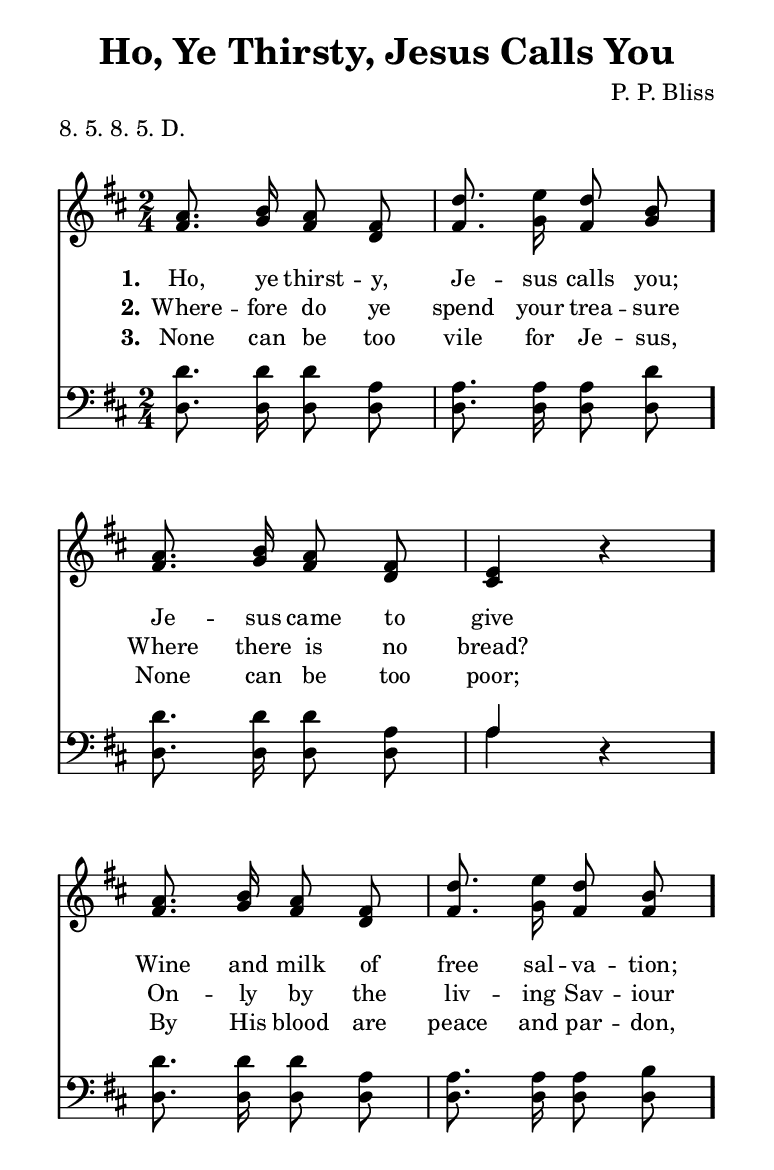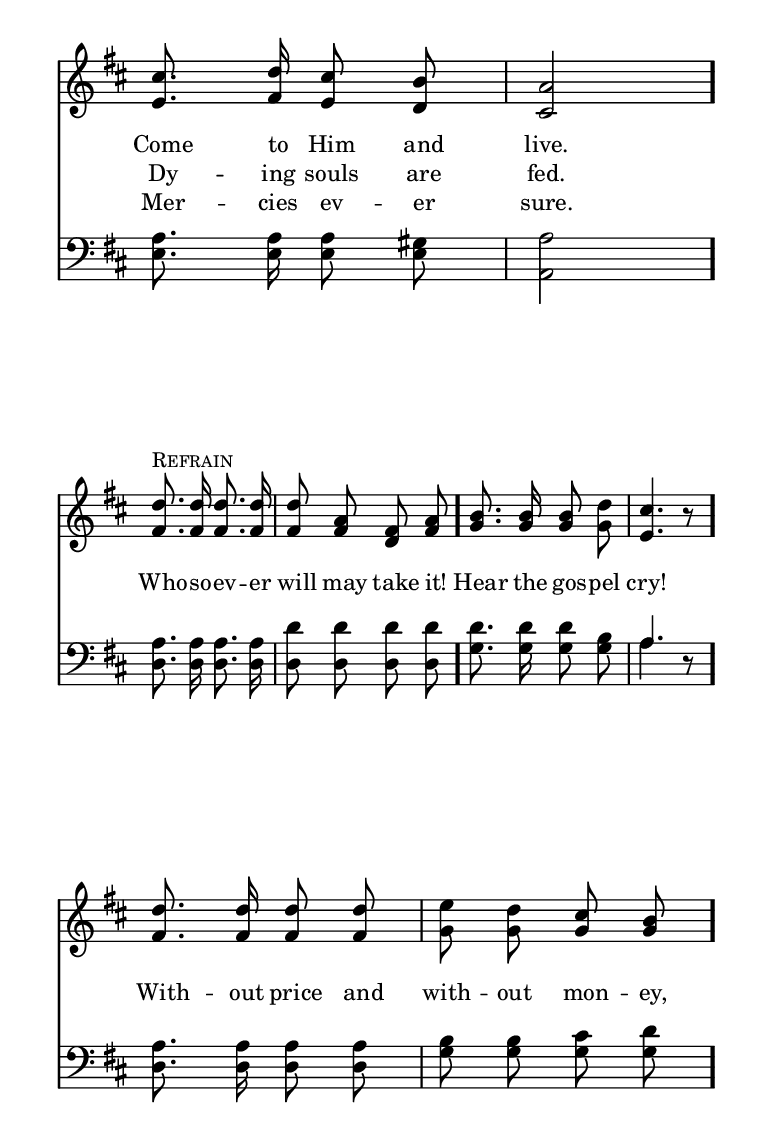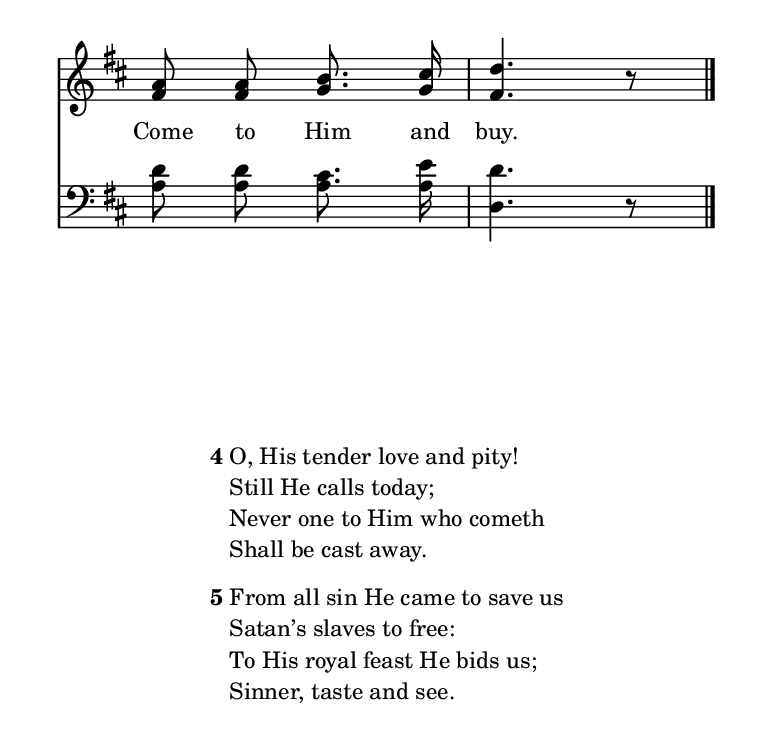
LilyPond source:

\include "common/global.ily"
\paper {
  \include "common/paper.ily"
  %ragged-bottom = ##t
  %ragged-last-bottom = ##t
  %systems-per-page = ##f
  %page-count = ##f
}

\header{
  %gospel
  hymnnumber = "94"
  title = "Ho, Ye Thirsty, Jesus Calls You"
  tunename = "Hold the Fort"
  meter = "8. 5. 8. 5. D."
  %poet = ""
  composer = "P. P. Bliss"
  %copyright = ""
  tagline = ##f
}

% for fermata in MIDI
ta = { \tempo 8=90 }
tb = { \tempo 8=45 }

patternAA = { c8. c16 c8  c8  | c8. c16 c8 c8 }
patternAB = { c8. c16 c8. c16 | c8  c8  c8 c8 }
patternAC = { c8. c16 c8  c8  | c8  c8  c8 c8 }

patternBA = { c8. c16 c8 c8 | c4 c4 }
patternBB = { c8. c16 c8 c8 | c2 }
patternBC = { c8. c16 c8 c8 | c4. c8 }
patternBD = { c8 c8 c8. c16 | c4. c8 }

global = {
  \include "common/overrides.ily"
  \override Staff.TimeSignature.style = #'numbered
  \time 2/4
  \override Score.MetronomeMark.transparent = ##t % hide all fermata changes too
  \ta
  \key d \major
  %\partial 4
  \autoBeamOff
}

notesSoprano = {
\global
\relative c'' {

  \changePitch \patternAA { a b a fis | d' e d b }
  \changePitch \patternBA { a b a fis | e r }
  \changePitch \patternAA { a b a fis | d' e d b }
  \changePitch \patternBB { cis d cis b | a }

  << s^\markup { \small \caps "Refrain" }
  \changePitch \patternAB { d d d d | d a fis a } >>
  \changePitch \patternBC { b b b d | cis r }
  \changePitch \patternAC { d d d d | e d cis b }
  \changePitch \patternBD { a a b cis | d r }

  \bar "|."

}
}

notesAlto = {
\global
\relative e' {

  \changePitch \patternAA { fis g fis d | fis g fis g }
  \changePitch \patternBA { fis g fis d | cis r }
  \changePitch \patternAA { fis g fis d | fis g fis fis }
  \changePitch \patternBB { e fis e d | cis }

  \changePitch \patternAB { fis fis fis fis | fis fis d fis }
  \changePitch \patternBC { g g g g | e r }
  \changePitch \patternAC { fis fis fis fis | g g g g }
  \changePitch \patternBD { fis fis g g | fis r }

}
}

notesTenor = {
\global
\relative a {

  \changePitch \patternAA { d d d a | a a a d }
  \changePitch \patternBA { d d d a | a r }
  \changePitch \patternAA { d d d a | a a a b }
  \changePitch \patternBB { a a a gis | a }

  \changePitch \patternAB { a a a a | d d d d }
  \changePitch \patternBC { d d d b | a r }
  \changePitch \patternAC { a a a a | b b cis d }
  \changePitch \patternBD { d d cis e | d r }

}
}

notesBass = {
\global
\relative f {

  \changePitch \patternAA { d d d d | d d d d }
  \changePitch \patternBA { d d d d | a' r }
  \changePitch \patternAA { d, d d d | d d d d }
  \changePitch \patternBB { e e e e | a, }

  \changePitch \patternAB { d d d d | d d d d }
  \changePitch \patternBC { g g g g | a r }
  \changePitch \patternAC { d, d d d | g g g g }
  \changePitch \patternBD { a a a a | d, r }

}
}

Refrain = \lyricmode {

Who -- so -- ev -- er will may take it! \bar "."
Hear the gos -- pel cry! \bar "." \break
With -- out price and with -- out mon -- ey, \bar "."
Come to Him and buy. \bar "." \break

}

wordsA = \lyricmode {
\set stanza = "1."

Ho, ye thirst -- y, Je -- sus calls you; \bar "."
Je -- sus came to give \bar "." \break
Wine and milk of free sal -- va -- tion; \bar "."
Come to Him and live. \bar "." \break

}

wordsB = \lyricmode {
\set stanza = "2."

Where -- fore do ye spend your trea -- sure
Where there is no bread?
On -- ly by the liv -- ing Sav -- iour
Dy -- ing souls are fed.

\Refrain

}

wordsC = \lyricmode {
\set stanza = "3."

None can be too vile for Je -- sus,
None can be too poor;
By His blood are peace and par -- don,
Mer -- cies ev -- er sure.

}

wordsD = \markuplist {

\line { O, His tender love and pity! }
\line { Still He calls today; }
\line { Never one to Him who cometh }
\line { Shall be cast away. }

}

wordsE = \markuplist {

\line { From all sin He came to save us }
\line { Satan’s slaves to free: }
\line { To His royal feast He bids us; }
\line { Sinner, taste and see. }

}

\score {
  \context ChoirStaff <<
    \context Staff = upper <<
      \set Staff.autoBeaming = ##f
      \set ChoirStaff.systemStartDelimiter = #'SystemStartBar
      \set ChoirStaff.printPartCombineTexts = ##f
      \partcombine #'(2 . 9) \notesSoprano \notesAlto
      \context NullVoice = sopranos { \voiceOne << \notesSoprano >> }
      \context NullVoice = altos { \voiceTwo << \notesAlto >> }
      \context Lyrics = one   \lyricsto sopranos \wordsA
      \context Lyrics = two   \lyricsto sopranos \wordsB
      \context Lyrics = three \lyricsto sopranos \wordsC
    >>
    \context Staff = men <<
      \set Staff.autoBeaming = ##f
      \clef bass
      \set ChoirStaff.printPartCombineTexts = ##f
      \partcombine #'(2 . 9) \notesTenor \notesBass
      \context NullVoice = tenors { \voiceOne << \notesTenor >> }
      \context NullVoice = basses { \voiceTwo << \notesBass >> }
    >>
  >>
  \layout {
    \include "common/layout.ily"
  }
  \midi{
    \include "common/midi.ily"
  }
}

\noPageBreak

\markup { \fill-line { \column {
  \line{ \bold 4 \column { \wordsD } } \combine \null \vspace #0.4
  \line{ \bold 5 \column { \wordsE } } \combine \null \vspace #0.4
} } }

\pageBreak

\version "2.19.49"  % necessary for upgrading to future LilyPond versions.

% vi:set et ts=2 sw=2 ai nocindent syntax=lilypond:
